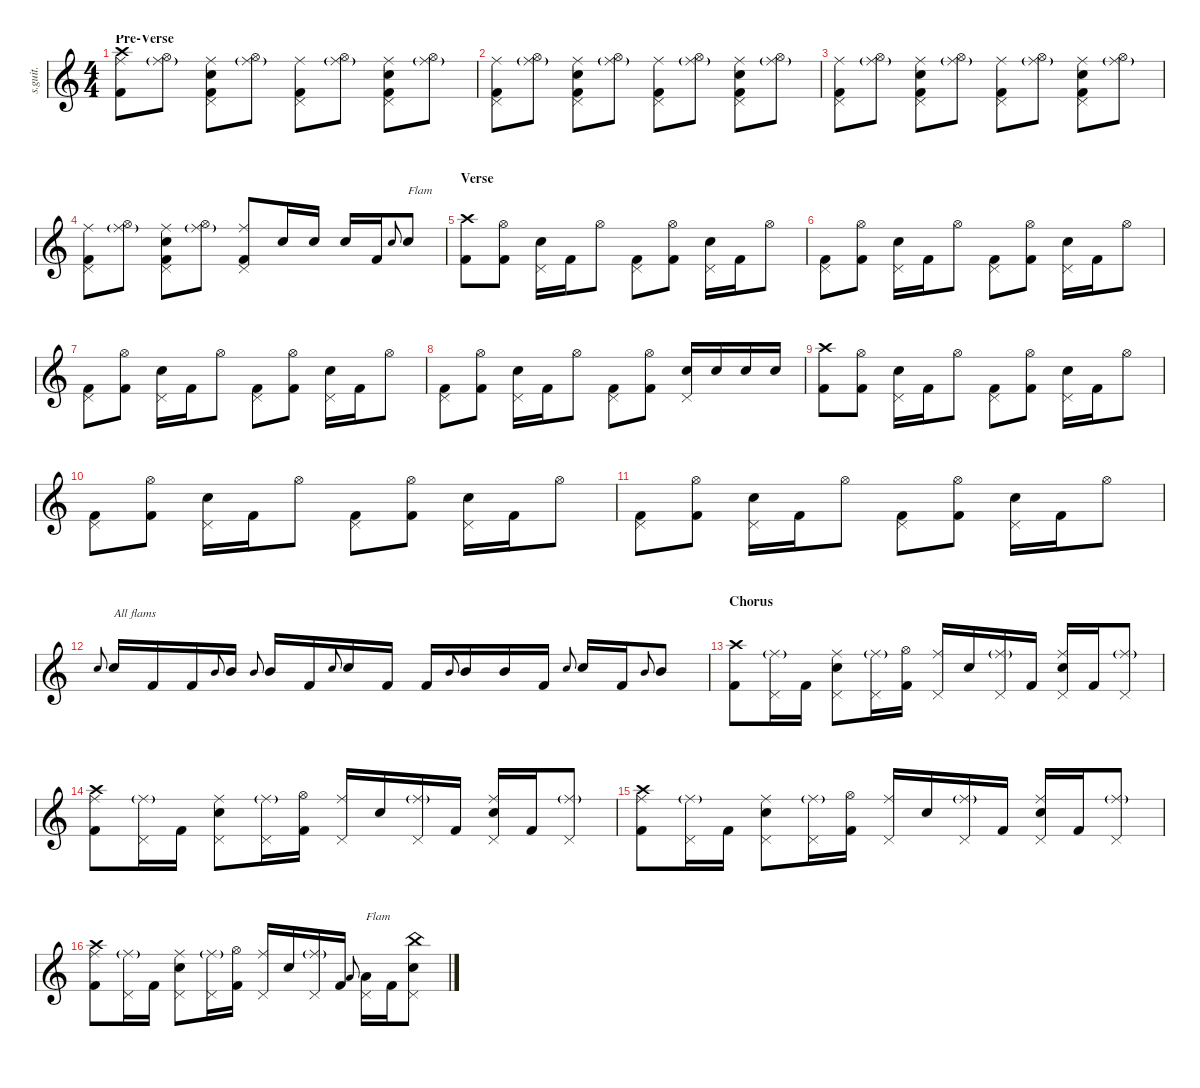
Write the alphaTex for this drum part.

\defaultSystemsLayout 4
\hideDynamics
\bracketExtendMode nobrackets
\track ("Dominic Howard - Drums" "s.guit.") {instrument percussion}
\staff {score}
\articulation defaults
\ts (4 4)
\section ("" "Pre-Verse")
\tempo (93 hide)
\clef g2
\ks c
("Crash high (hit)" "Ride (middle)" "Kick (hit) 2").8{lyrics (0 "") lyrics (1 "") lyrics (2 "") lyrics (3 "") lyrics (4 "") dy f} ("Ride (middle)"{g} "Hi-Hat (open)").8{lyrics (0 "") lyrics (1 "") lyrics (2 "") lyrics (3 "") lyrics (4 "")} ("Snare (hit) 2" "Ride (middle)" "Pedal Hi-Hat (hit)" "Kick (hit) 2").8{lyrics (0 "") lyrics (1 "") lyrics (2 "") lyrics (3 "") lyrics (4 "")} ("Ride (middle)"{g} "Hi-Hat (open)").8{lyrics (0 "") lyrics (1 "") lyrics (2 "") lyrics (3 "") lyrics (4 "")} ("Ride (middle)" "Pedal Hi-Hat (hit)" "Kick (hit) 2").8{lyrics (0 "") lyrics (1 "") lyrics (2 "") lyrics (3 "") lyrics (4 "")} ("Ride (middle)"{g} "Hi-Hat (open)").8{lyrics (0 "") lyrics (1 "") lyrics (2 "") lyrics (3 "") lyrics (4 "")} ("Snare (hit) 2" "Ride (middle)" "Pedal Hi-Hat (hit)" "Kick (hit) 2").8{lyrics (0 "") lyrics (1 "") lyrics (2 "") lyrics (3 "") lyrics (4 "")} ("Ride (middle)"{g} "Hi-Hat (open)").8{lyrics (0 "") lyrics (1 "") lyrics (2 "") lyrics (3 "") lyrics (4 "")} |
("Ride (middle)" "Pedal Hi-Hat (hit)" "Kick (hit) 2").8{lyrics (0 "") lyrics (1 "") lyrics (2 "") lyrics (3 "") lyrics (4 "")} ("Ride (middle)"{g} "Hi-Hat (open)").8{lyrics (0 "") lyrics (1 "") lyrics (2 "") lyrics (3 "") lyrics (4 "")} ("Snare (hit) 2" "Ride (middle)" "Pedal Hi-Hat (hit)" "Kick (hit) 2").8{lyrics (0 "") lyrics (1 "") lyrics (2 "") lyrics (3 "") lyrics (4 "")} ("Ride (middle)"{g} "Hi-Hat (open)").8{lyrics (0 "") lyrics (1 "") lyrics (2 "") lyrics (3 "") lyrics (4 "")} ("Ride (middle)" "Pedal Hi-Hat (hit)" "Kick (hit) 2").8{lyrics (0 "") lyrics (1 "") lyrics (2 "") lyrics (3 "") lyrics (4 "")} ("Ride (middle)"{g} "Hi-Hat (open)").8{lyrics (0 "") lyrics (1 "") lyrics (2 "") lyrics (3 "") lyrics (4 "")} ("Snare (hit) 2" "Ride (middle)" "Pedal Hi-Hat (hit)" "Kick (hit) 2").8{lyrics (0 "") lyrics (1 "") lyrics (2 "") lyrics (3 "") lyrics (4 "")} ("Ride (middle)"{g} "Hi-Hat (open)").8{lyrics (0 "") lyrics (1 "") lyrics (2 "") lyrics (3 "") lyrics (4 "")} |
("Ride (middle)" "Pedal Hi-Hat (hit)" "Kick (hit) 2").8{lyrics (0 "") lyrics (1 "") lyrics (2 "") lyrics (3 "") lyrics (4 "")} ("Ride (middle)"{g} "Hi-Hat (open)").8{lyrics (0 "") lyrics (1 "") lyrics (2 "") lyrics (3 "") lyrics (4 "")} ("Snare (hit) 2" "Ride (middle)" "Pedal Hi-Hat (hit)" "Kick (hit) 2").8{lyrics (0 "") lyrics (1 "") lyrics (2 "") lyrics (3 "") lyrics (4 "")} ("Ride (middle)"{g} "Hi-Hat (open)").8{lyrics (0 "") lyrics (1 "") lyrics (2 "") lyrics (3 "") lyrics (4 "")} ("Ride (middle)" "Pedal Hi-Hat (hit)" "Kick (hit) 2").8{lyrics (0 "") lyrics (1 "") lyrics (2 "") lyrics (3 "") lyrics (4 "")} ("Ride (middle)"{g} "Hi-Hat (open)").8{lyrics (0 "") lyrics (1 "") lyrics (2 "") lyrics (3 "") lyrics (4 "")} ("Snare (hit) 2" "Ride (middle)" "Pedal Hi-Hat (hit)" "Kick (hit) 2").8{lyrics (0 "") lyrics (1 "") lyrics (2 "") lyrics (3 "") lyrics (4 "")} ("Ride (middle)"{g} "Hi-Hat (open)").8{lyrics (0 "") lyrics (1 "") lyrics (2 "") lyrics (3 "") lyrics (4 "")} |
("Ride (middle)" "Pedal Hi-Hat (hit)" "Kick (hit) 2").8{lyrics (0 "") lyrics (1 "") lyrics (2 "") lyrics (3 "") lyrics (4 "")} ("Ride (middle)"{g} "Hi-Hat (open)").8{lyrics (0 "") lyrics (1 "") lyrics (2 "") lyrics (3 "") lyrics (4 "")} ("Snare (hit) 2" "Ride (middle)" "Pedal Hi-Hat (hit)" "Kick (hit) 2").8{lyrics (0 "") lyrics (1 "") lyrics (2 "") lyrics (3 "") lyrics (4 "")} ("Ride (middle)"{g} "Hi-Hat (open)").8{lyrics (0 "") lyrics (1 "") lyrics (2 "") lyrics (3 "") lyrics (4 "")} ("Ride (middle)" "Pedal Hi-Hat (hit)" "Kick (hit) 2").8{lyrics (0 "") lyrics (1 "") lyrics (2 "") lyrics (3 "") lyrics (4 "")} "Snare (hit) 2".16{lyrics (0 "") lyrics (1 "") lyrics (2 "") lyrics (3 "") lyrics (4 "")} "Snare (hit) 2".16{lyrics (0 "") lyrics (1 "") lyrics (2 "") lyrics (3 "") lyrics (4 "")} "Snare (hit) 2".16{lyrics (0 "") lyrics (1 "") lyrics (2 "") lyrics (3 "") lyrics (4 "")} "Kick (hit) 2".16{lyrics (0 "") lyrics (1 "") lyrics (2 "") lyrics (3 "") lyrics (4 "")} "Snare (hit) 2".8{lyrics (0 "") lyrics (1 "") lyrics (2 "") lyrics (3 "") lyrics (4 "") gr onbeat} "Snare (hit) 2".8{txt "Flam" lyrics (0 "") lyrics (1 "") lyrics (2 "") lyrics (3 "") lyrics (4 "")} |
\section ("" "Verse")
("Crash high (hit)" "Kick (hit) 2").8{lyrics (0 "") lyrics (1 "") lyrics (2 "") lyrics (3 "") lyrics (4 "")} ("Hi-Hat (open)" "Kick (hit) 2").8{lyrics (0 "") lyrics (1 "") lyrics (2 "") lyrics (3 "") lyrics (4 "")} ("Snare (hit) 2" "Pedal Hi-Hat (hit)").16{lyrics (0 "") lyrics (1 "") lyrics (2 "") lyrics (3 "") lyrics (4 "")} "Kick (hit) 2".16{lyrics (0 "") lyrics (1 "") lyrics (2 "") lyrics (3 "") lyrics (4 "")} "Hi-Hat (open)".8{lyrics (0 "") lyrics (1 "") lyrics (2 "") lyrics (3 "") lyrics (4 "")} ("Pedal Hi-Hat (hit)" "Kick (hit) 2").8{lyrics (0 "") lyrics (1 "") lyrics (2 "") lyrics (3 "") lyrics (4 "")} ("Hi-Hat (open)" "Kick (hit) 2").8{lyrics (0 "") lyrics (1 "") lyrics (2 "") lyrics (3 "") lyrics (4 "")} ("Snare (hit) 2" "Pedal Hi-Hat (hit)").16{lyrics (0 "") lyrics (1 "") lyrics (2 "") lyrics (3 "") lyrics (4 "")} "Kick (hit) 2".16{lyrics (0 "") lyrics (1 "") lyrics (2 "") lyrics (3 "") lyrics (4 "")} "Hi-Hat (open)".8{lyrics (0 "") lyrics (1 "") lyrics (2 "") lyrics (3 "") lyrics (4 "")} |
("Pedal Hi-Hat (hit)" "Kick (hit) 2").8{lyrics (0 "") lyrics (1 "") lyrics (2 "") lyrics (3 "") lyrics (4 "")} ("Hi-Hat (open)" "Kick (hit) 2").8{lyrics (0 "") lyrics (1 "") lyrics (2 "") lyrics (3 "") lyrics (4 "")} ("Snare (hit) 2" "Pedal Hi-Hat (hit)").16{lyrics (0 "") lyrics (1 "") lyrics (2 "") lyrics (3 "") lyrics (4 "")} "Kick (hit) 2".16{lyrics (0 "") lyrics (1 "") lyrics (2 "") lyrics (3 "") lyrics (4 "")} "Hi-Hat (open)".8{lyrics (0 "") lyrics (1 "") lyrics (2 "") lyrics (3 "") lyrics (4 "")} ("Pedal Hi-Hat (hit)" "Kick (hit) 2").8{lyrics (0 "") lyrics (1 "") lyrics (2 "") lyrics (3 "") lyrics (4 "")} ("Hi-Hat (open)" "Kick (hit) 2").8{lyrics (0 "") lyrics (1 "") lyrics (2 "") lyrics (3 "") lyrics (4 "")} ("Snare (hit) 2" "Pedal Hi-Hat (hit)").16{lyrics (0 "") lyrics (1 "") lyrics (2 "") lyrics (3 "") lyrics (4 "")} "Kick (hit) 2".16{lyrics (0 "") lyrics (1 "") lyrics (2 "") lyrics (3 "") lyrics (4 "")} "Hi-Hat (open)".8{lyrics (0 "") lyrics (1 "") lyrics (2 "") lyrics (3 "") lyrics (4 "")} |
("Pedal Hi-Hat (hit)" "Kick (hit) 2").8{lyrics (0 "") lyrics (1 "") lyrics (2 "") lyrics (3 "") lyrics (4 "")} ("Hi-Hat (open)" "Kick (hit) 2").8{lyrics (0 "") lyrics (1 "") lyrics (2 "") lyrics (3 "") lyrics (4 "")} ("Snare (hit) 2" "Pedal Hi-Hat (hit)").16{lyrics (0 "") lyrics (1 "") lyrics (2 "") lyrics (3 "") lyrics (4 "")} "Kick (hit) 2".16{lyrics (0 "") lyrics (1 "") lyrics (2 "") lyrics (3 "") lyrics (4 "")} "Hi-Hat (open)".8{lyrics (0 "") lyrics (1 "") lyrics (2 "") lyrics (3 "") lyrics (4 "")} ("Pedal Hi-Hat (hit)" "Kick (hit) 2").8{lyrics (0 "") lyrics (1 "") lyrics (2 "") lyrics (3 "") lyrics (4 "")} ("Hi-Hat (open)" "Kick (hit) 2").8{lyrics (0 "") lyrics (1 "") lyrics (2 "") lyrics (3 "") lyrics (4 "")} ("Snare (hit) 2" "Pedal Hi-Hat (hit)").16{lyrics (0 "") lyrics (1 "") lyrics (2 "") lyrics (3 "") lyrics (4 "")} "Kick (hit) 2".16{lyrics (0 "") lyrics (1 "") lyrics (2 "") lyrics (3 "") lyrics (4 "")} "Hi-Hat (open)".8{lyrics (0 "") lyrics (1 "") lyrics (2 "") lyrics (3 "") lyrics (4 "")} |
("Pedal Hi-Hat (hit)" "Kick (hit) 2").8{lyrics (0 "") lyrics (1 "") lyrics (2 "") lyrics (3 "") lyrics (4 "")} ("Hi-Hat (open)" "Kick (hit) 2").8{lyrics (0 "") lyrics (1 "") lyrics (2 "") lyrics (3 "") lyrics (4 "")} ("Snare (hit) 2" "Pedal Hi-Hat (hit)").16{lyrics (0 "") lyrics (1 "") lyrics (2 "") lyrics (3 "") lyrics (4 "")} "Kick (hit) 2".16{lyrics (0 "") lyrics (1 "") lyrics (2 "") lyrics (3 "") lyrics (4 "")} "Hi-Hat (open)".8{lyrics (0 "") lyrics (1 "") lyrics (2 "") lyrics (3 "") lyrics (4 "")} ("Pedal Hi-Hat (hit)" "Kick (hit) 2").8{lyrics (0 "") lyrics (1 "") lyrics (2 "") lyrics (3 "") lyrics (4 "")} ("Hi-Hat (open)" "Kick (hit) 2").8{lyrics (0 "") lyrics (1 "") lyrics (2 "") lyrics (3 "") lyrics (4 "")} ("Snare (hit) 2" "Pedal Hi-Hat (hit)").16{lyrics (0 "") lyrics (1 "") lyrics (2 "") lyrics (3 "") lyrics (4 "")} "Snare (hit) 2".16{lyrics (0 "") lyrics (1 "") lyrics (2 "") lyrics (3 "") lyrics (4 "")} "Snare (hit) 2".16{lyrics (0 "") lyrics (1 "") lyrics (2 "") lyrics (3 "") lyrics (4 "")} "Snare (hit) 2".16{lyrics (0 "") lyrics (1 "") lyrics (2 "") lyrics (3 "") lyrics (4 "")} |
("Crash high (hit)" "Kick (hit) 2").8{lyrics (0 "") lyrics (1 "") lyrics (2 "") lyrics (3 "") lyrics (4 "")} ("Hi-Hat (open)" "Kick (hit) 2").8{lyrics (0 "") lyrics (1 "") lyrics (2 "") lyrics (3 "") lyrics (4 "")} ("Snare (hit) 2" "Pedal Hi-Hat (hit)").16{lyrics (0 "") lyrics (1 "") lyrics (2 "") lyrics (3 "") lyrics (4 "")} "Kick (hit) 2".16{lyrics (0 "") lyrics (1 "") lyrics (2 "") lyrics (3 "") lyrics (4 "")} "Hi-Hat (open)".8{lyrics (0 "") lyrics (1 "") lyrics (2 "") lyrics (3 "") lyrics (4 "")} ("Pedal Hi-Hat (hit)" "Kick (hit) 2").8{lyrics (0 "") lyrics (1 "") lyrics (2 "") lyrics (3 "") lyrics (4 "")} ("Hi-Hat (open)" "Kick (hit) 2").8{lyrics (0 "") lyrics (1 "") lyrics (2 "") lyrics (3 "") lyrics (4 "")} ("Snare (hit) 2" "Pedal Hi-Hat (hit)").16{lyrics (0 "") lyrics (1 "") lyrics (2 "") lyrics (3 "") lyrics (4 "")} "Kick (hit) 2".16{lyrics (0 "") lyrics (1 "") lyrics (2 "") lyrics (3 "") lyrics (4 "")} "Hi-Hat (open)".8{lyrics (0 "") lyrics (1 "") lyrics (2 "") lyrics (3 "") lyrics (4 "")} |
("Pedal Hi-Hat (hit)" "Kick (hit) 2").8{lyrics (0 "") lyrics (1 "") lyrics (2 "") lyrics (3 "") lyrics (4 "")} ("Hi-Hat (open)" "Kick (hit) 2").8{lyrics (0 "") lyrics (1 "") lyrics (2 "") lyrics (3 "") lyrics (4 "")} ("Snare (hit) 2" "Pedal Hi-Hat (hit)").16{lyrics (0 "") lyrics (1 "") lyrics (2 "") lyrics (3 "") lyrics (4 "")} "Kick (hit) 2".16{lyrics (0 "") lyrics (1 "") lyrics (2 "") lyrics (3 "") lyrics (4 "")} "Hi-Hat (open)".8{lyrics (0 "") lyrics (1 "") lyrics (2 "") lyrics (3 "") lyrics (4 "")} ("Pedal Hi-Hat (hit)" "Kick (hit) 2").8{lyrics (0 "") lyrics (1 "") lyrics (2 "") lyrics (3 "") lyrics (4 "")} ("Hi-Hat (open)" "Kick (hit) 2").8{lyrics (0 "") lyrics (1 "") lyrics (2 "") lyrics (3 "") lyrics (4 "")} ("Snare (hit) 2" "Pedal Hi-Hat (hit)").16{lyrics (0 "") lyrics (1 "") lyrics (2 "") lyrics (3 "") lyrics (4 "")} "Kick (hit) 2".16{lyrics (0 "") lyrics (1 "") lyrics (2 "") lyrics (3 "") lyrics (4 "")} "Hi-Hat (open)".8{lyrics (0 "") lyrics (1 "") lyrics (2 "") lyrics (3 "") lyrics (4 "")} |
("Pedal Hi-Hat (hit)" "Kick (hit) 2").8{lyrics (0 "") lyrics (1 "") lyrics (2 "") lyrics (3 "") lyrics (4 "")} ("Hi-Hat (open)" "Kick (hit) 2").8{lyrics (0 "") lyrics (1 "") lyrics (2 "") lyrics (3 "") lyrics (4 "")} ("Snare (hit) 2" "Pedal Hi-Hat (hit)").16{lyrics (0 "") lyrics (1 "") lyrics (2 "") lyrics (3 "") lyrics (4 "")} "Kick (hit) 2".16{lyrics (0 "") lyrics (1 "") lyrics (2 "") lyrics (3 "") lyrics (4 "")} "Hi-Hat (open)".8{lyrics (0 "") lyrics (1 "") lyrics (2 "") lyrics (3 "") lyrics (4 "")} ("Pedal Hi-Hat (hit)" "Kick (hit) 2").8{lyrics (0 "") lyrics (1 "") lyrics (2 "") lyrics (3 "") lyrics (4 "")} ("Hi-Hat (open)" "Kick (hit) 2").8{lyrics (0 "") lyrics (1 "") lyrics (2 "") lyrics (3 "") lyrics (4 "")} ("Snare (hit) 2" "Pedal Hi-Hat (hit)").16{lyrics (0 "") lyrics (1 "") lyrics (2 "") lyrics (3 "") lyrics (4 "")} "Kick (hit) 2".16{lyrics (0 "") lyrics (1 "") lyrics (2 "") lyrics (3 "") lyrics (4 "")} "Hi-Hat (open)".8{lyrics (0 "") lyrics (1 "") lyrics (2 "") lyrics (3 "") lyrics (4 "")} |
"Snare (hit) 2".8{lyrics (0 "") lyrics (1 "") lyrics (2 "") lyrics (3 "") lyrics (4 "") gr onbeat} "Snare (hit) 2".16{txt "All flams" lyrics (0 "") lyrics (1 "") lyrics (2 "") lyrics (3 "") lyrics (4 "")} "Kick (hit) 2".16{lyrics (0 "") lyrics (1 "") lyrics (2 "") lyrics (3 "") lyrics (4 "")} "Kick (hit) 2".16{lyrics (0 "") lyrics (1 "") lyrics (2 "") lyrics (3 "") lyrics (4 "")} "Mid Tom (hit)".8{lyrics (0 "") lyrics (1 "") lyrics (2 "") lyrics (3 "") lyrics (4 "") gr onbeat} "Mid Tom (hit)".16{lyrics (0 "") lyrics (1 "") lyrics (2 "") lyrics (3 "") lyrics (4 "")} "Mid Tom (hit)".8{lyrics (0 "") lyrics (1 "") lyrics (2 "") lyrics (3 "") lyrics (4 "") gr onbeat} "Mid Tom (hit)".16{lyrics (0 "") lyrics (1 "") lyrics (2 "") lyrics (3 "") lyrics (4 "")} "Kick (hit) 2".16{lyrics (0 "") lyrics (1 "") lyrics (2 "") lyrics (3 "") lyrics (4 "")} "Snare (hit) 2".8{lyrics (0 "") lyrics (1 "") lyrics (2 "") lyrics (3 "") lyrics (4 "") gr onbeat} "Snare (hit) 2".16{lyrics (0 "") lyrics (1 "") lyrics (2 "") lyrics (3 "") lyrics (4 "")} "Kick (hit) 2".16{lyrics (0 "") lyrics (1 "") lyrics (2 "") lyrics (3 "") lyrics (4 "")} "Kick (hit) 2".16{lyrics (0 "") lyrics (1 "") lyrics (2 "") lyrics (3 "") lyrics (4 "")} "Mid Tom (hit)".8{lyrics (0 "") lyrics (1 "") lyrics (2 "") lyrics (3 "") lyrics (4 "") gr onbeat} "Mid Tom (hit)".16{lyrics (0 "") lyrics (1 "") lyrics (2 "") lyrics (3 "") lyrics (4 "")} "Mid Tom (hit)".16{lyrics (0 "") lyrics (1 "") lyrics (2 "") lyrics (3 "") lyrics (4 "")} "Kick (hit) 2".16{lyrics (0 "") lyrics (1 "") lyrics (2 "") lyrics (3 "") lyrics (4 "")} "Snare (hit) 2".8{lyrics (0 "") lyrics (1 "") lyrics (2 "") lyrics (3 "") lyrics (4 "") gr onbeat} "Snare (hit) 2".16{lyrics (0 "") lyrics (1 "") lyrics (2 "") lyrics (3 "") lyrics (4 "")} "Kick (hit) 2".16{lyrics (0 "") lyrics (1 "") lyrics (2 "") lyrics (3 "") lyrics (4 "")} "Mid Tom (hit)".8{lyrics (0 "") lyrics (1 "") lyrics (2 "") lyrics (3 "") lyrics (4 "") gr onbeat} "Mid Tom (hit)".8{lyrics (0 "") lyrics (1 "") lyrics (2 "") lyrics (3 "") lyrics (4 "")} |
\section ("" "Chorus")
("Crash high (hit)" "Kick (hit) 2").8{lyrics (0 "") lyrics (1 "") lyrics (2 "") lyrics (3 "") lyrics (4 "")} ("Ride (middle)"{g} "Pedal Hi-Hat (hit)").16{lyrics (0 "") lyrics (1 "") lyrics (2 "") lyrics (3 "") lyrics (4 "")} "Kick (hit) 2".16{lyrics (0 "") lyrics (1 "") lyrics (2 "") lyrics (3 "") lyrics (4 "")} ("Snare (hit) 2" "Ride (middle)" "Pedal Hi-Hat (hit)").8{lyrics (0 "") lyrics (1 "") lyrics (2 "") lyrics (3 "") lyrics (4 "")} ("Ride (middle)"{g} "Pedal Hi-Hat (hit)").16{lyrics (0 "") lyrics (1 "") lyrics (2 "") lyrics (3 "") lyrics (4 "")} ("Hi-Hat (open)" "Kick (hit) 2").16{lyrics (0 "") lyrics (1 "") lyrics (2 "") lyrics (3 "") lyrics (4 "")} ("Ride (middle)" "Pedal Hi-Hat (hit)").16{lyrics (0 "") lyrics (1 "") lyrics (2 "") lyrics (3 "") lyrics (4 "")} "Snare (hit) 2".16{lyrics (0 "") lyrics (1 "") lyrics (2 "") lyrics (3 "") lyrics (4 "")} ("Ride (middle)"{g} "Pedal Hi-Hat (hit)").16{lyrics (0 "") lyrics (1 "") lyrics (2 "") lyrics (3 "") lyrics (4 "")} "Kick (hit) 2".16{lyrics (0 "") lyrics (1 "") lyrics (2 "") lyrics (3 "") lyrics (4 "")} ("Snare (hit) 2" "Ride (middle)" "Pedal Hi-Hat (hit)").16{lyrics (0 "") lyrics (1 "") lyrics (2 "") lyrics (3 "") lyrics (4 "")} "Kick (hit) 2".16{lyrics (0 "") lyrics (1 "") lyrics (2 "") lyrics (3 "") lyrics (4 "")} ("Ride (middle)"{g} "Pedal Hi-Hat (hit)").8{lyrics (0 "") lyrics (1 "") lyrics (2 "") lyrics (3 "") lyrics (4 "")} |
("Crash high (hit)" "Ride (middle)" "Kick (hit) 2").8{lyrics (0 "") lyrics (1 "") lyrics (2 "") lyrics (3 "") lyrics (4 "")} ("Ride (middle)"{g} "Pedal Hi-Hat (hit)").16{lyrics (0 "") lyrics (1 "") lyrics (2 "") lyrics (3 "") lyrics (4 "")} "Kick (hit) 2".16{lyrics (0 "") lyrics (1 "") lyrics (2 "") lyrics (3 "") lyrics (4 "")} ("Snare (hit) 2" "Ride (middle)" "Pedal Hi-Hat (hit)").8{lyrics (0 "") lyrics (1 "") lyrics (2 "") lyrics (3 "") lyrics (4 "")} ("Ride (middle)"{g} "Pedal Hi-Hat (hit)").16{lyrics (0 "") lyrics (1 "") lyrics (2 "") lyrics (3 "") lyrics (4 "")} ("Hi-Hat (open)" "Kick (hit) 2").16{lyrics (0 "") lyrics (1 "") lyrics (2 "") lyrics (3 "") lyrics (4 "")} ("Ride (middle)" "Pedal Hi-Hat (hit)").16{lyrics (0 "") lyrics (1 "") lyrics (2 "") lyrics (3 "") lyrics (4 "")} "Snare (hit) 2".16{lyrics (0 "") lyrics (1 "") lyrics (2 "") lyrics (3 "") lyrics (4 "")} ("Ride (middle)"{g} "Pedal Hi-Hat (hit)").16{lyrics (0 "") lyrics (1 "") lyrics (2 "") lyrics (3 "") lyrics (4 "")} "Kick (hit) 2".16{lyrics (0 "") lyrics (1 "") lyrics (2 "") lyrics (3 "") lyrics (4 "")} ("Snare (hit) 2" "Ride (middle)" "Pedal Hi-Hat (hit)").16{lyrics (0 "") lyrics (1 "") lyrics (2 "") lyrics (3 "") lyrics (4 "")} "Kick (hit) 2".16{lyrics (0 "") lyrics (1 "") lyrics (2 "") lyrics (3 "") lyrics (4 "")} ("Ride (middle)"{g} "Pedal Hi-Hat (hit)").8{lyrics (0 "") lyrics (1 "") lyrics (2 "") lyrics (3 "") lyrics (4 "")} |
("Crash high (hit)" "Ride (middle)" "Kick (hit) 2").8{lyrics (0 "") lyrics (1 "") lyrics (2 "") lyrics (3 "") lyrics (4 "")} ("Ride (middle)"{g} "Pedal Hi-Hat (hit)").16{lyrics (0 "") lyrics (1 "") lyrics (2 "") lyrics (3 "") lyrics (4 "")} "Kick (hit) 2".16{lyrics (0 "") lyrics (1 "") lyrics (2 "") lyrics (3 "") lyrics (4 "")} ("Snare (hit) 2" "Ride (middle)" "Pedal Hi-Hat (hit)").8{lyrics (0 "") lyrics (1 "") lyrics (2 "") lyrics (3 "") lyrics (4 "")} ("Ride (middle)"{g} "Pedal Hi-Hat (hit)").16{lyrics (0 "") lyrics (1 "") lyrics (2 "") lyrics (3 "") lyrics (4 "")} ("Hi-Hat (open)" "Kick (hit) 2").16{lyrics (0 "") lyrics (1 "") lyrics (2 "") lyrics (3 "") lyrics (4 "")} ("Ride (middle)" "Pedal Hi-Hat (hit)").16{lyrics (0 "") lyrics (1 "") lyrics (2 "") lyrics (3 "") lyrics (4 "")} "Snare (hit) 2".16{lyrics (0 "") lyrics (1 "") lyrics (2 "") lyrics (3 "") lyrics (4 "")} ("Ride (middle)"{g} "Pedal Hi-Hat (hit)").16{lyrics (0 "") lyrics (1 "") lyrics (2 "") lyrics (3 "") lyrics (4 "")} "Kick (hit) 2".16{lyrics (0 "") lyrics (1 "") lyrics (2 "") lyrics (3 "") lyrics (4 "")} ("Snare (hit) 2" "Ride (middle)" "Pedal Hi-Hat (hit)").16{lyrics (0 "") lyrics (1 "") lyrics (2 "") lyrics (3 "") lyrics (4 "")} "Kick (hit) 2".16{lyrics (0 "") lyrics (1 "") lyrics (2 "") lyrics (3 "") lyrics (4 "")} ("Ride (middle)"{g} "Pedal Hi-Hat (hit)").8{lyrics (0 "") lyrics (1 "") lyrics (2 "") lyrics (3 "") lyrics (4 "")} |
("Crash high (hit)" "Ride (middle)" "Kick (hit) 2").8{lyrics (0 "") lyrics (1 "") lyrics (2 "") lyrics (3 "") lyrics (4 "")} ("Ride (middle)"{g} "Pedal Hi-Hat (hit)").16{lyrics (0 "") lyrics (1 "") lyrics (2 "") lyrics (3 "") lyrics (4 "")} "Kick (hit) 2".16{lyrics (0 "") lyrics (1 "") lyrics (2 "") lyrics (3 "") lyrics (4 "")} ("Snare (hit) 2" "Ride (middle)" "Pedal Hi-Hat (hit)").8{lyrics (0 "") lyrics (1 "") lyrics (2 "") lyrics (3 "") lyrics (4 "")} ("Ride (middle)"{g} "Pedal Hi-Hat (hit)").16{lyrics (0 "") lyrics (1 "") lyrics (2 "") lyrics (3 "") lyrics (4 "")} ("Hi-Hat (open)" "Kick (hit) 2").16{lyrics (0 "") lyrics (1 "") lyrics (2 "") lyrics (3 "") lyrics (4 "")} ("Ride (middle)" "Pedal Hi-Hat (hit)").16{lyrics (0 "") lyrics (1 "") lyrics (2 "") lyrics (3 "") lyrics (4 "")} "Snare (hit) 2".16{lyrics (0 "") lyrics (1 "") lyrics (2 "") lyrics (3 "") lyrics (4 "")} ("Ride (middle)"{g} "Pedal Hi-Hat (hit)").16{lyrics (0 "") lyrics (1 "") lyrics (2 "") lyrics (3 "") lyrics (4 "")} "Kick (hit) 2".16{lyrics (0 "") lyrics (1 "") lyrics (2 "") lyrics (3 "") lyrics (4 "")} "Low Floor Tom (hit)".8{lyrics (0 "") lyrics (1 "") lyrics (2 "") lyrics (3 "") lyrics (4 "") gr onbeat} ("Low Floor Tom (hit)" "Pedal Hi-Hat (hit)").16{txt "Flam" lyrics (0 "") lyrics (1 "") lyrics (2 "") lyrics (3 "") lyrics (4 "")} "Kick (hit) 2".16{lyrics (0 "") lyrics (1 "") lyrics (2 "") lyrics (3 "") lyrics (4 "")} ("Snare (hit) 2" "China (hit)" "Pedal Hi-Hat (hit)").8{lyrics (0 "") lyrics (1 "") lyrics (2 "") lyrics (3 "") lyrics (4 "")}
